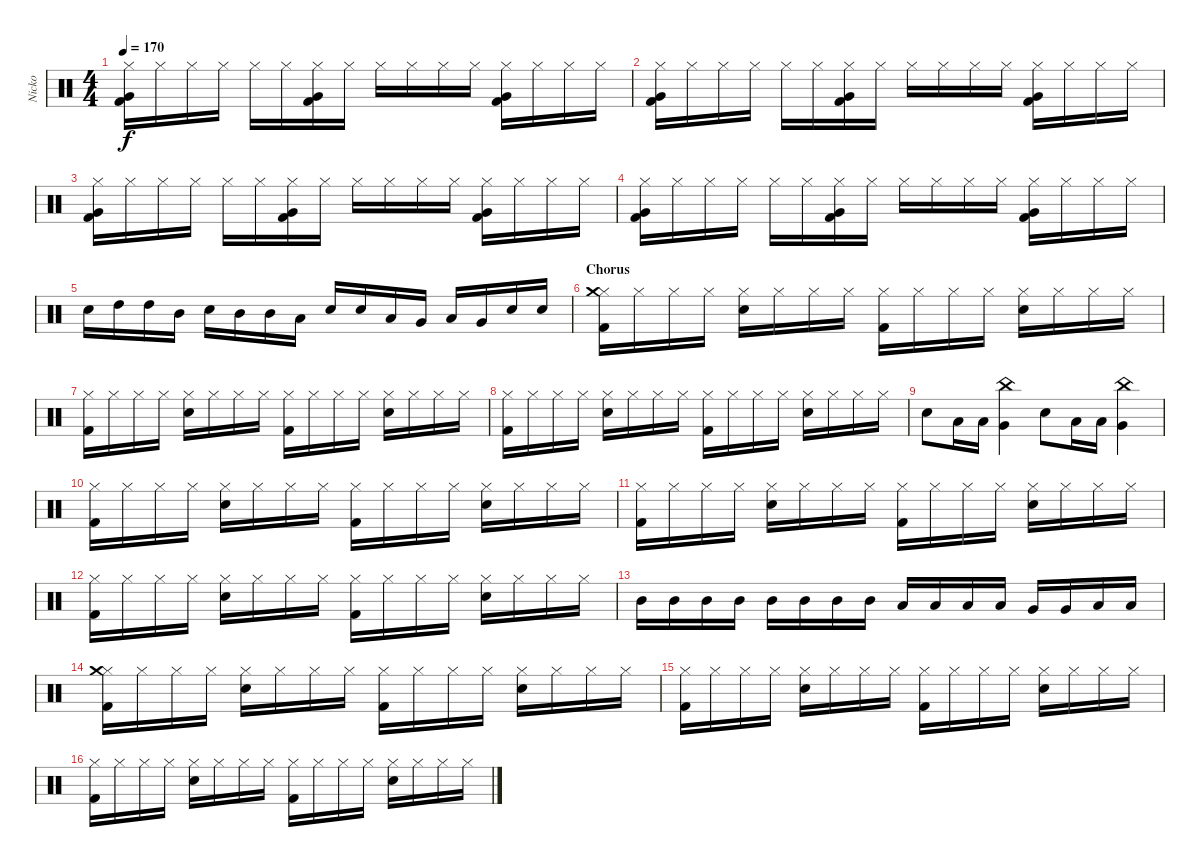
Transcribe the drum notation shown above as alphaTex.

\track ("Nicko" "Nicko") {instrument percussion}
\staff {score}
\articulation defaults
\ts (4 4)
\tempo 170
\clef neutral
\ks c
("Kick (hit) 2" "Hi-Hat (closed)" "Very Low Tom (hit)").16{dy f} "Hi-Hat (closed)".16 "Hi-Hat (closed)".16 "Hi-Hat (closed)".16 "Hi-Hat (closed)".16 "Hi-Hat (closed)".16 ("Kick (hit) 2" "Hi-Hat (closed)" "Very Low Tom (hit)").16 "Hi-Hat (closed)".16 "Hi-Hat (closed)".16 "Hi-Hat (closed)".16 "Hi-Hat (closed)".16 "Hi-Hat (closed)".16 ("Kick (hit) 2" "Hi-Hat (closed)" "Very Low Tom (hit)").16 "Hi-Hat (closed)".16 "Hi-Hat (closed)".16 "Hi-Hat (closed)".16 |
("Kick (hit) 2" "Hi-Hat (closed)" "Very Low Tom (hit)").16 "Hi-Hat (closed)".16 "Hi-Hat (closed)".16 "Hi-Hat (closed)".16 "Hi-Hat (closed)".16 "Hi-Hat (closed)".16 ("Kick (hit) 2" "Hi-Hat (closed)" "Very Low Tom (hit)").16 "Hi-Hat (closed)".16 "Hi-Hat (closed)".16 "Hi-Hat (closed)".16 "Hi-Hat (closed)".16 "Hi-Hat (closed)".16 ("Kick (hit) 2" "Hi-Hat (closed)" "Very Low Tom (hit)").16 "Hi-Hat (closed)".16 "Hi-Hat (closed)".16 "Hi-Hat (closed)".16 |
("Kick (hit) 2" "Hi-Hat (closed)" "Very Low Tom (hit)").16 "Hi-Hat (closed)".16 "Hi-Hat (closed)".16 "Hi-Hat (closed)".16 "Hi-Hat (closed)".16 "Hi-Hat (closed)".16 ("Kick (hit) 2" "Hi-Hat (closed)" "Very Low Tom (hit)").16 "Hi-Hat (closed)".16 "Hi-Hat (closed)".16 "Hi-Hat (closed)".16 "Hi-Hat (closed)".16 "Hi-Hat (closed)".16 ("Kick (hit) 2" "Hi-Hat (closed)" "Very Low Tom (hit)").16 "Hi-Hat (closed)".16 "Hi-Hat (closed)".16 "Hi-Hat (closed)".16 |
("Kick (hit) 2" "Hi-Hat (closed)" "Very Low Tom (hit)").16 "Hi-Hat (closed)".16 "Hi-Hat (closed)".16 "Hi-Hat (closed)".16 "Hi-Hat (closed)".16 "Hi-Hat (closed)".16 ("Kick (hit) 2" "Hi-Hat (closed)" "Very Low Tom (hit)").16 "Hi-Hat (closed)".16 "Hi-Hat (closed)".16 "Hi-Hat (closed)".16 "Hi-Hat (closed)".16 "Hi-Hat (closed)".16 ("Kick (hit) 2" "Hi-Hat (closed)" "Very Low Tom (hit)").16 "Hi-Hat (closed)".16 "Hi-Hat (closed)".16 "Hi-Hat (closed)".16 |
"Electric Snare (hit)".16 "High Tom (hit)".16 "High Tom (hit)".16 "Mid Tom (hit)".16 "Electric Snare (hit)".16 "Mid Tom (hit)".16 "Mid Tom (hit)".16 "Low Tom (hit)".16 "Electric Snare (hit)".16 "Electric Snare (hit)".16 "Low Tom (hit)".16 "Very Low Tom (hit)".16 "Low Tom (hit)".16 "Very Low Tom (hit)".16 "Electric Snare (hit)".16 "Electric Snare (hit)".16 |
\section ("" "Chorus")
("Kick (hit) 2" "Hi-Hat (closed)" "Crash medium (hit)").16 "Hi-Hat (closed)".16 "Hi-Hat (closed)".16 "Hi-Hat (closed)".16 ("Electric Snare (hit)" "Hi-Hat (closed)").16 "Hi-Hat (closed)".16 "Hi-Hat (closed)".16 "Hi-Hat (closed)".16 ("Kick (hit) 2" "Hi-Hat (closed)").16 "Hi-Hat (closed)".16 "Hi-Hat (closed)".16 "Hi-Hat (closed)".16 ("Electric Snare (hit)" "Hi-Hat (closed)").16 "Hi-Hat (closed)".16 "Hi-Hat (closed)".16 "Hi-Hat (closed)".16 |
("Kick (hit) 2" "Hi-Hat (closed)").16 "Hi-Hat (closed)".16 "Hi-Hat (closed)".16 "Hi-Hat (closed)".16 ("Electric Snare (hit)" "Hi-Hat (closed)").16 "Hi-Hat (closed)".16 "Hi-Hat (closed)".16 "Hi-Hat (closed)".16 ("Kick (hit) 2" "Hi-Hat (closed)").16 "Hi-Hat (closed)".16 "Hi-Hat (closed)".16 "Hi-Hat (closed)".16 ("Electric Snare (hit)" "Hi-Hat (closed)").16 "Hi-Hat (closed)".16 "Hi-Hat (closed)".16 "Hi-Hat (closed)".16 |
("Kick (hit) 2" "Hi-Hat (closed)").16 "Hi-Hat (closed)".16 "Hi-Hat (closed)".16 "Hi-Hat (closed)".16 ("Electric Snare (hit)" "Hi-Hat (closed)").16 "Hi-Hat (closed)".16 "Hi-Hat (closed)".16 "Hi-Hat (closed)".16 ("Kick (hit) 2" "Hi-Hat (closed)").16 "Hi-Hat (closed)".16 "Hi-Hat (closed)".16 "Hi-Hat (closed)".16 ("Electric Snare (hit)" "Hi-Hat (closed)").16 "Hi-Hat (closed)".16 "Hi-Hat (closed)".16 "Hi-Hat (closed)".16 |
"Snare (hit) 2".8 "Low Tom (hit)".16 "Low Tom (hit)".16 ("China (hit)" "Very Low Tom (hit)").4 "Snare (hit) 2".8 "Low Tom (hit)".16 "Low Tom (hit)".16 ("China (hit)" "Very Low Tom (hit)").4 |
("Kick (hit) 2" "Hi-Hat (closed)").16 "Hi-Hat (closed)".16 "Hi-Hat (closed)".16 "Hi-Hat (closed)".16 ("Electric Snare (hit)" "Hi-Hat (closed)").16 "Hi-Hat (closed)".16 "Hi-Hat (closed)".16 "Hi-Hat (closed)".16 ("Kick (hit) 2" "Hi-Hat (closed)").16 "Hi-Hat (closed)".16 "Hi-Hat (closed)".16 "Hi-Hat (closed)".16 ("Electric Snare (hit)" "Hi-Hat (closed)").16 "Hi-Hat (closed)".16 "Hi-Hat (closed)".16 "Hi-Hat (closed)".16 |
("Kick (hit) 2" "Hi-Hat (closed)").16 "Hi-Hat (closed)".16 "Hi-Hat (closed)".16 "Hi-Hat (closed)".16 ("Electric Snare (hit)" "Hi-Hat (closed)").16 "Hi-Hat (closed)".16 "Hi-Hat (closed)".16 "Hi-Hat (closed)".16 ("Kick (hit) 2" "Hi-Hat (closed)").16 "Hi-Hat (closed)".16 "Hi-Hat (closed)".16 "Hi-Hat (closed)".16 ("Electric Snare (hit)" "Hi-Hat (closed)").16 "Hi-Hat (closed)".16 "Hi-Hat (closed)".16 "Hi-Hat (closed)".16 |
("Kick (hit) 2" "Hi-Hat (closed)").16 "Hi-Hat (closed)".16 "Hi-Hat (closed)".16 "Hi-Hat (closed)".16 ("Electric Snare (hit)" "Hi-Hat (closed)").16 "Hi-Hat (closed)".16 "Hi-Hat (closed)".16 "Hi-Hat (closed)".16 ("Kick (hit) 2" "Hi-Hat (closed)").16 "Hi-Hat (closed)".16 "Hi-Hat (closed)".16 "Hi-Hat (closed)".16 ("Electric Snare (hit)" "Hi-Hat (closed)").16 "Hi-Hat (closed)".16 "Hi-Hat (closed)".16 "Hi-Hat (closed)".16 |
"Mid Tom (hit)".16 "Mid Tom (hit)".16 "Mid Tom (hit)".16 "Mid Tom (hit)".16 "Mid Tom (hit)".16 "Mid Tom (hit)".16 "Mid Tom (hit)".16 "Mid Tom (hit)".16 "Low Tom (hit)".16 "Low Tom (hit)".16 "Low Tom (hit)".16 "Low Tom (hit)".16 "Very Low Tom (hit)".16 "Very Low Tom (hit)".16 "Low Floor Tom (hit)".16 "Low Floor Tom (hit)".16 |
("Kick (hit) 2" "Hi-Hat (closed)" "Crash medium (hit)").16 "Hi-Hat (closed)".16 "Hi-Hat (closed)".16 "Hi-Hat (closed)".16 ("Electric Snare (hit)" "Hi-Hat (closed)").16 "Hi-Hat (closed)".16 "Hi-Hat (closed)".16 "Hi-Hat (closed)".16 ("Kick (hit) 2" "Hi-Hat (closed)").16 "Hi-Hat (closed)".16 "Hi-Hat (closed)".16 "Hi-Hat (closed)".16 ("Electric Snare (hit)" "Hi-Hat (closed)").16 "Hi-Hat (closed)".16 "Hi-Hat (closed)".16 "Hi-Hat (closed)".16 |
("Kick (hit) 2" "Hi-Hat (closed)").16 "Hi-Hat (closed)".16 "Hi-Hat (closed)".16 "Hi-Hat (closed)".16 ("Electric Snare (hit)" "Hi-Hat (closed)").16 "Hi-Hat (closed)".16 "Hi-Hat (closed)".16 "Hi-Hat (closed)".16 ("Kick (hit) 2" "Hi-Hat (closed)").16 "Hi-Hat (closed)".16 "Hi-Hat (closed)".16 "Hi-Hat (closed)".16 ("Electric Snare (hit)" "Hi-Hat (closed)").16 "Hi-Hat (closed)".16 "Hi-Hat (closed)".16 "Hi-Hat (closed)".16 |
("Kick (hit) 2" "Hi-Hat (closed)").16 "Hi-Hat (closed)".16 "Hi-Hat (closed)".16 "Hi-Hat (closed)".16 ("Electric Snare (hit)" "Hi-Hat (closed)").16 "Hi-Hat (closed)".16 "Hi-Hat (closed)".16 "Hi-Hat (closed)".16 ("Kick (hit) 2" "Hi-Hat (closed)").16 "Hi-Hat (closed)".16 "Hi-Hat (closed)".16 "Hi-Hat (closed)".16 ("Electric Snare (hit)" "Hi-Hat (closed)").16 "Hi-Hat (closed)".16 "Hi-Hat (closed)".16 "Hi-Hat (closed)".16
